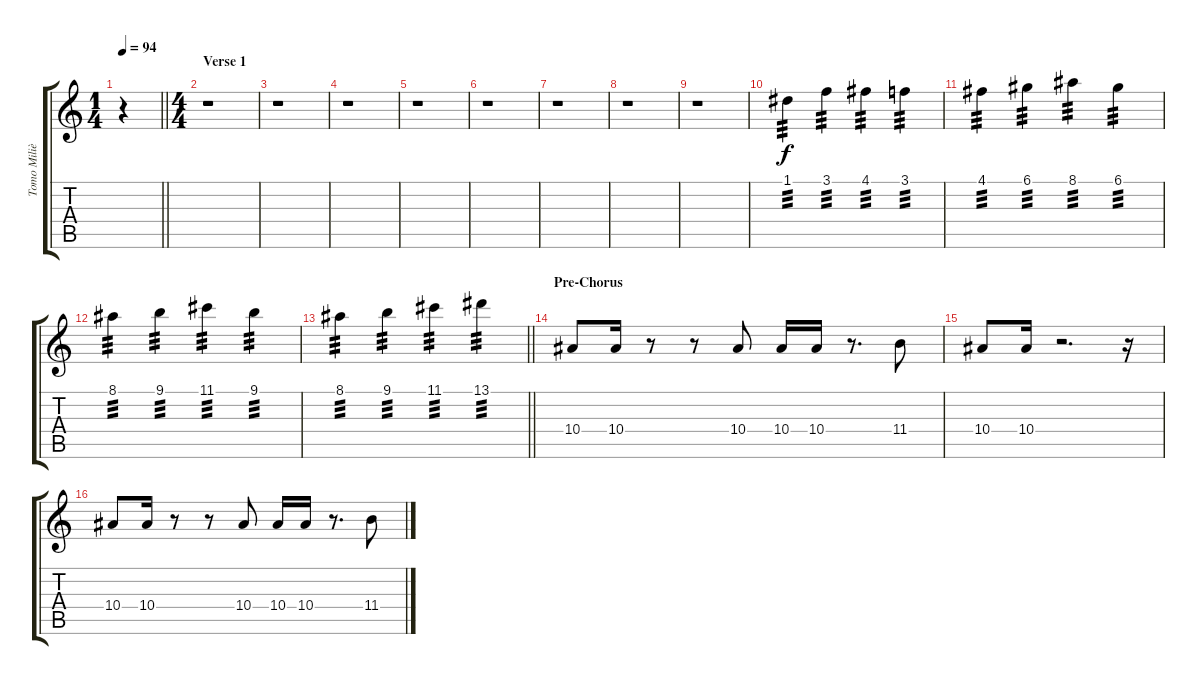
\track ("Tomo Milièeviæ" "Tomo Miliè") {instrument electricguitarjazz}
\staff {score tabs}
\tuning (D4 A3 F3 C3 G2 C2) {hide}
\ts (1 4)
\tempo 94
\clef g2
\barLineRight lightlight
\ks c
r.4{dy f instrument electricguitarjazz} |
\ts (4 4)
\section ("" "Verse 1")
r.1 |
r.1 |
r.1 |
r.1 |
r.1 |
r.1 |
r.1 |
r.1 |
1.1.4{tp 3} 3.1.4{tp 3} 4.1.4{tp 3} 3.1.4{tp 3} |
4.1.4{tp 3} 6.1.4{tp 3} 8.1.4{tp 3} 6.1.4{tp 3} |
8.1.4{tp 3} 9.1.4{tp 3} 11.1.4{tp 3} 9.1.4{tp 3} |
\barLineRight lightlight
8.1.4{tp 3} 9.1.4{tp 3} 11.1.4{tp 3} 13.1.4{tp 3} |
\section ("" "Pre-Chorus")
10.4.8{instrument distortionguitar} 10.4.16 r.8 r.8 10.4.8 10.4.16 10.4.16 r.8{d} 11.4.8 |
10.4.8 10.4.16 r.2{d} r.16 |
10.4.8{instrument distortionguitar} 10.4.16 r.8 r.8 10.4.8 10.4.16 10.4.16 r.8{d} 11.4.8
